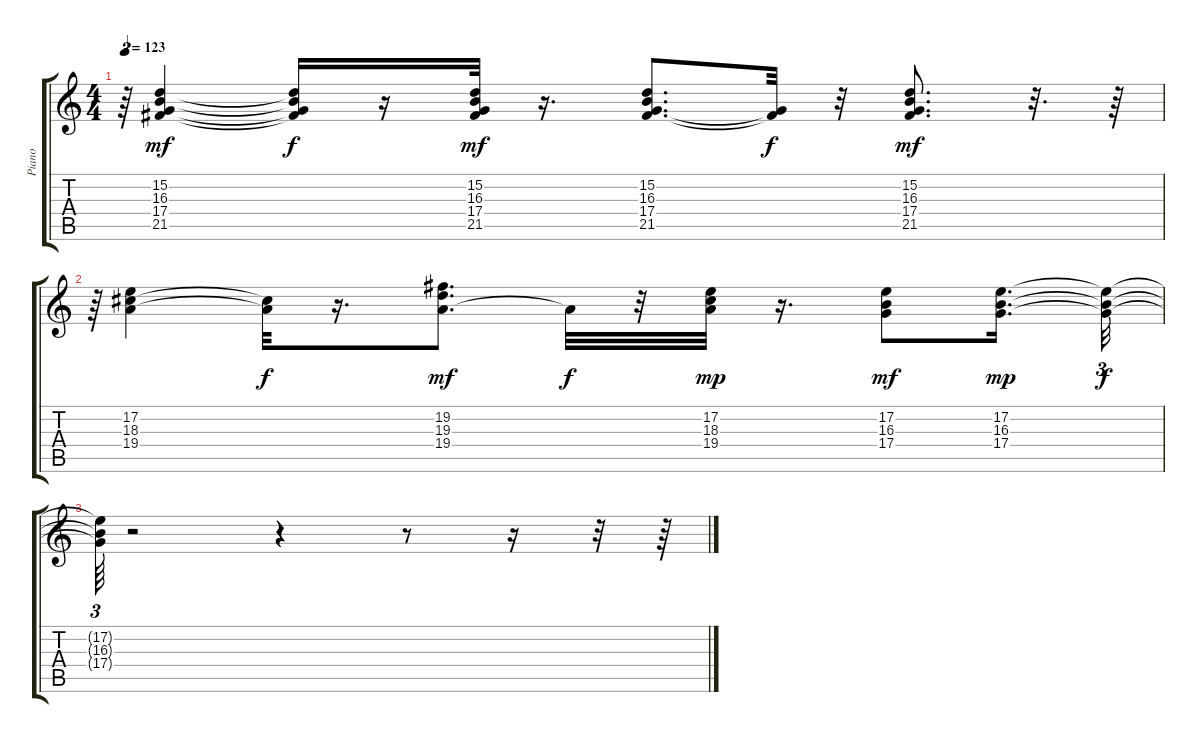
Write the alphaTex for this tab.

\track ("Piano" "Piano") {instrument electricpiano1}
\staff {score tabs}
\tuning (E4 B3 G3 D3 A2 E2) {hide}
\ts (4 4)
\tempo 123
\clef g2
\ks c
r.64{tu (3 2) dy mf} (15.2 16.3 17.4 21.5).4 (15.2{t} 16.3{t} 17.4{t} 21.5{t}).16{dy f} r.16 (15.2 16.3 17.4 21.5).32{dy mf} r.16{d} (15.2 16.3 17.4 21.5).8{d} (17.4{t} 21.5{t}).32{dy f} r.32 (15.2 16.3 17.4 21.5).8{d dy mf} r.32{d} r.64 |
r.64{tu (3 2)} (17.2 18.3 19.4).4 (18.3{t} 19.4{t}).32{dy f} r.16{d} (19.2 19.3 19.4).8{d dy mf} 19.4{t}.32{dy f} r.32 (17.2 18.3 19.4).32{dy mp} r.16{d} (17.2 16.3 17.4).8{dy mf} (17.2 16.3 17.4).16{d dy mp} (17.2{t} 16.3{t} 17.4{t}).32{tu (3 2) dy f} |
(17.2{t} 16.3{t} 17.4{t}).64{tu (3 2)} r.2 r.4 r.8 r.16 r.32 r.64
